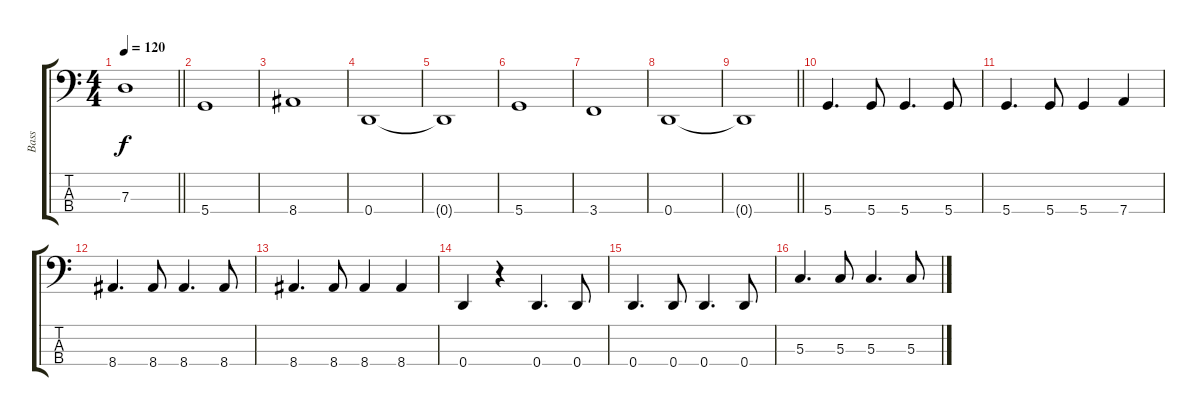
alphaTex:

\track ("Bass" "Bass") {instrument electricbassfinger}
\staff {score tabs}
\tuning (F2 C2 G1 D1) {hide}
\ts (4 4)
\tempo 120
\clef f4
\barLineRight lightlight
\ks c
7.3.1{dy f} |
5.4.1 |
8.4.1 |
0.4.1 |
0.4{t}.1 |
5.4.1 |
3.4.1 |
0.4.1 |
\barLineRight lightlight
0.4{t}.1 |
5.4.4{d} 5.4.8 5.4.4{d} 5.4.8 |
5.4.4{d} 5.4.8 5.4.4 7.4.4 |
8.4.4{d} 8.4.8 8.4.4{d} 8.4.8 |
8.4.4{d} 8.4.8 8.4.4 8.4.4 |
0.4.4 r.4 0.4.4{d} 0.4.8 |
0.4.4{d} 0.4.8 0.4.4{d} 0.4.8 |
5.3.4{d} 5.3.8 5.3.4{d} 5.3.8
